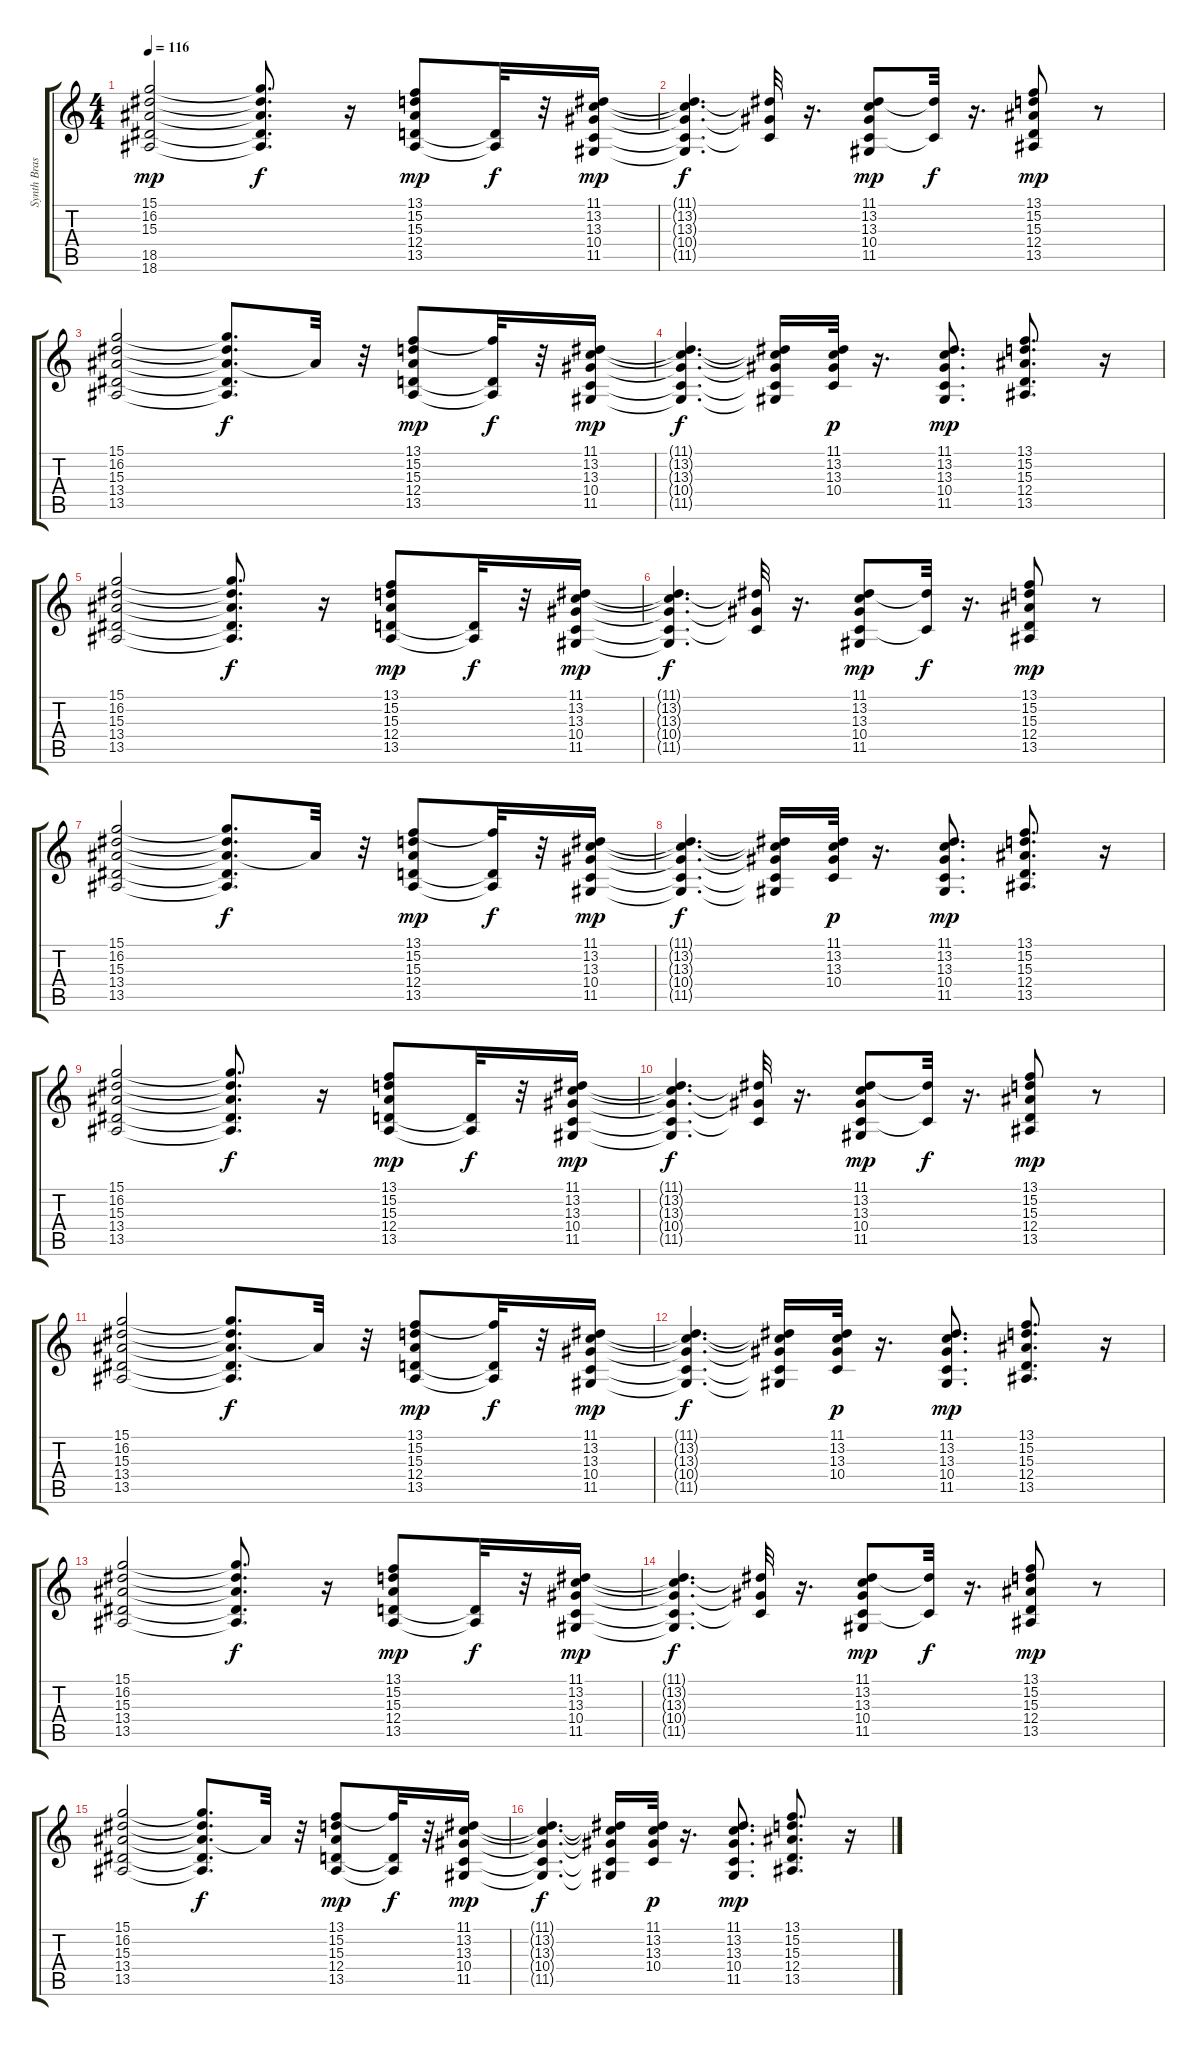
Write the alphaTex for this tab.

\track ("Synth Brass" "Synth Bras") {instrument synthbrass1}
\staff {score tabs}
\tuning (E4 B3 G3 D3 A2 E2) {hide}
\ts (4 4)
\tempo 116
\clef g2
\ks c
(15.1 16.2 15.3 18.5 18.6).2{dy mp} (15.1{t} 16.2{t} 15.3{t} 18.5{t} 18.6{t}).8{d dy f} r.16 (13.1 15.2 15.3 12.4 13.5).8{dy mp} (12.4{t} 13.5{t}).32{dy f} r.32 (11.1 13.2 13.3 10.4 11.5).16{dy mp} |
(11.1{t} 13.2{t} 13.3{t} 10.4{t} 11.5{t}).4{d dy f} (11.1{t} 13.3{t} 10.4{t}).32 r.16{d} (11.1 13.2 13.3 10.4 11.5).8{dy mp} (11.1{t} 10.4{t}).32{dy f} r.16{d} (13.1 15.2 15.3 12.4 13.5).8{dy mp} r.8 |
(15.1 16.2 15.3 13.4 13.5).2 (15.1{t} 16.2{t} 15.3{t} 13.4{t} 13.5{t}).8{d dy f} 15.3{t}.32 r.32 (13.1 15.2 15.3 12.4 13.5).8{dy mp} (13.1{t} 12.4{t} 13.5{t}).32{dy f} r.32 (11.1 13.2 13.3 10.4 11.5).16{dy mp} |
(11.1{t} 13.2{t} 13.3{t} 10.4{t} 11.5{t}).4{d dy f} (11.1{t} 13.2{t} 13.3{t} 10.4{t} 11.5{t}).16 (11.1 13.2 13.3 10.4).32{dy p} r.16{d} (11.1 13.2 13.3 10.4 11.5).8{d dy mp} (13.1 15.2 15.3 12.4 13.5).8{d} r.16 |
(15.1 16.2 15.3 13.4 13.5).2 (15.1{t} 16.2{t} 15.3{t} 13.4{t} 13.5{t}).8{d dy f} r.16 (13.1 15.2 15.3 12.4 13.5).8{dy mp} (12.4{t} 13.5{t}).32{dy f} r.32 (11.1 13.2 13.3 10.4 11.5).16{dy mp} |
(11.1{t} 13.2{t} 13.3{t} 10.4{t} 11.5{t}).4{d dy f} (11.1{t} 13.3{t} 10.4{t}).32 r.16{d} (11.1 13.2 13.3 10.4 11.5).8{dy mp} (11.1{t} 10.4{t}).32{dy f} r.16{d} (13.1 15.2 15.3 12.4 13.5).8{dy mp} r.8 |
(15.1 16.2 15.3 13.4 13.5).2 (15.1{t} 16.2{t} 15.3{t} 13.4{t} 13.5{t}).8{d dy f} 15.3{t}.32 r.32 (13.1 15.2 15.3 12.4 13.5).8{dy mp} (13.1{t} 12.4{t} 13.5{t}).32{dy f} r.32 (11.1 13.2 13.3 10.4 11.5).16{dy mp} |
(11.1{t} 13.2{t} 13.3{t} 10.4{t} 11.5{t}).4{d dy f} (11.1{t} 13.2{t} 13.3{t} 10.4{t} 11.5{t}).16 (11.1 13.2 13.3 10.4).32{dy p} r.16{d} (11.1 13.2 13.3 10.4 11.5).8{d dy mp} (13.1 15.2 15.3 12.4 13.5).8{d} r.16 |
(15.1 16.2 15.3 13.4 13.5).2 (15.1{t} 16.2{t} 15.3{t} 13.4{t} 13.5{t}).8{d dy f} r.16 (13.1 15.2 15.3 12.4 13.5).8{dy mp} (12.4{t} 13.5{t}).32{dy f} r.32 (11.1 13.2 13.3 10.4 11.5).16{dy mp} |
(11.1{t} 13.2{t} 13.3{t} 10.4{t} 11.5{t}).4{d dy f} (11.1{t} 13.3{t} 10.4{t}).32 r.16{d} (11.1 13.2 13.3 10.4 11.5).8{dy mp} (11.1{t} 10.4{t}).32{dy f} r.16{d} (13.1 15.2 15.3 12.4 13.5).8{dy mp} r.8 |
(15.1 16.2 15.3 13.4 13.5).2 (15.1{t} 16.2{t} 15.3{t} 13.4{t} 13.5{t}).8{d dy f} 15.3{t}.32 r.32 (13.1 15.2 15.3 12.4 13.5).8{dy mp} (13.1{t} 12.4{t} 13.5{t}).32{dy f} r.32 (11.1 13.2 13.3 10.4 11.5).16{dy mp} |
(11.1{t} 13.2{t} 13.3{t} 10.4{t} 11.5{t}).4{d dy f} (11.1{t} 13.2{t} 13.3{t} 10.4{t} 11.5{t}).16 (11.1 13.2 13.3 10.4).32{dy p} r.16{d} (11.1 13.2 13.3 10.4 11.5).8{d dy mp} (13.1 15.2 15.3 12.4 13.5).8{d} r.16 |
(15.1 16.2 15.3 13.4 13.5).2 (15.1{t} 16.2{t} 15.3{t} 13.4{t} 13.5{t}).8{d dy f} r.16 (13.1 15.2 15.3 12.4 13.5).8{dy mp} (12.4{t} 13.5{t}).32{dy f} r.32 (11.1 13.2 13.3 10.4 11.5).16{dy mp} |
(11.1{t} 13.2{t} 13.3{t} 10.4{t} 11.5{t}).4{d dy f} (11.1{t} 13.3{t} 10.4{t}).32 r.16{d} (11.1 13.2 13.3 10.4 11.5).8{dy mp} (11.1{t} 10.4{t}).32{dy f} r.16{d} (13.1 15.2 15.3 12.4 13.5).8{dy mp} r.8 |
(15.1 16.2 15.3 13.4 13.5).2 (15.1{t} 16.2{t} 15.3{t} 13.4{t} 13.5{t}).8{d dy f} 15.3{t}.32 r.32 (13.1 15.2 15.3 12.4 13.5).8{dy mp} (13.1{t} 12.4{t} 13.5{t}).32{dy f} r.32 (11.1 13.2 13.3 10.4 11.5).16{dy mp} |
(11.1{t} 13.2{t} 13.3{t} 10.4{t} 11.5{t}).4{d dy f} (11.1{t} 13.2{t} 13.3{t} 10.4{t} 11.5{t}).16 (11.1 13.2 13.3 10.4).32{dy p} r.16{d} (11.1 13.2 13.3 10.4 11.5).8{d dy mp} (13.1 15.2 15.3 12.4 13.5).8{d} r.16
